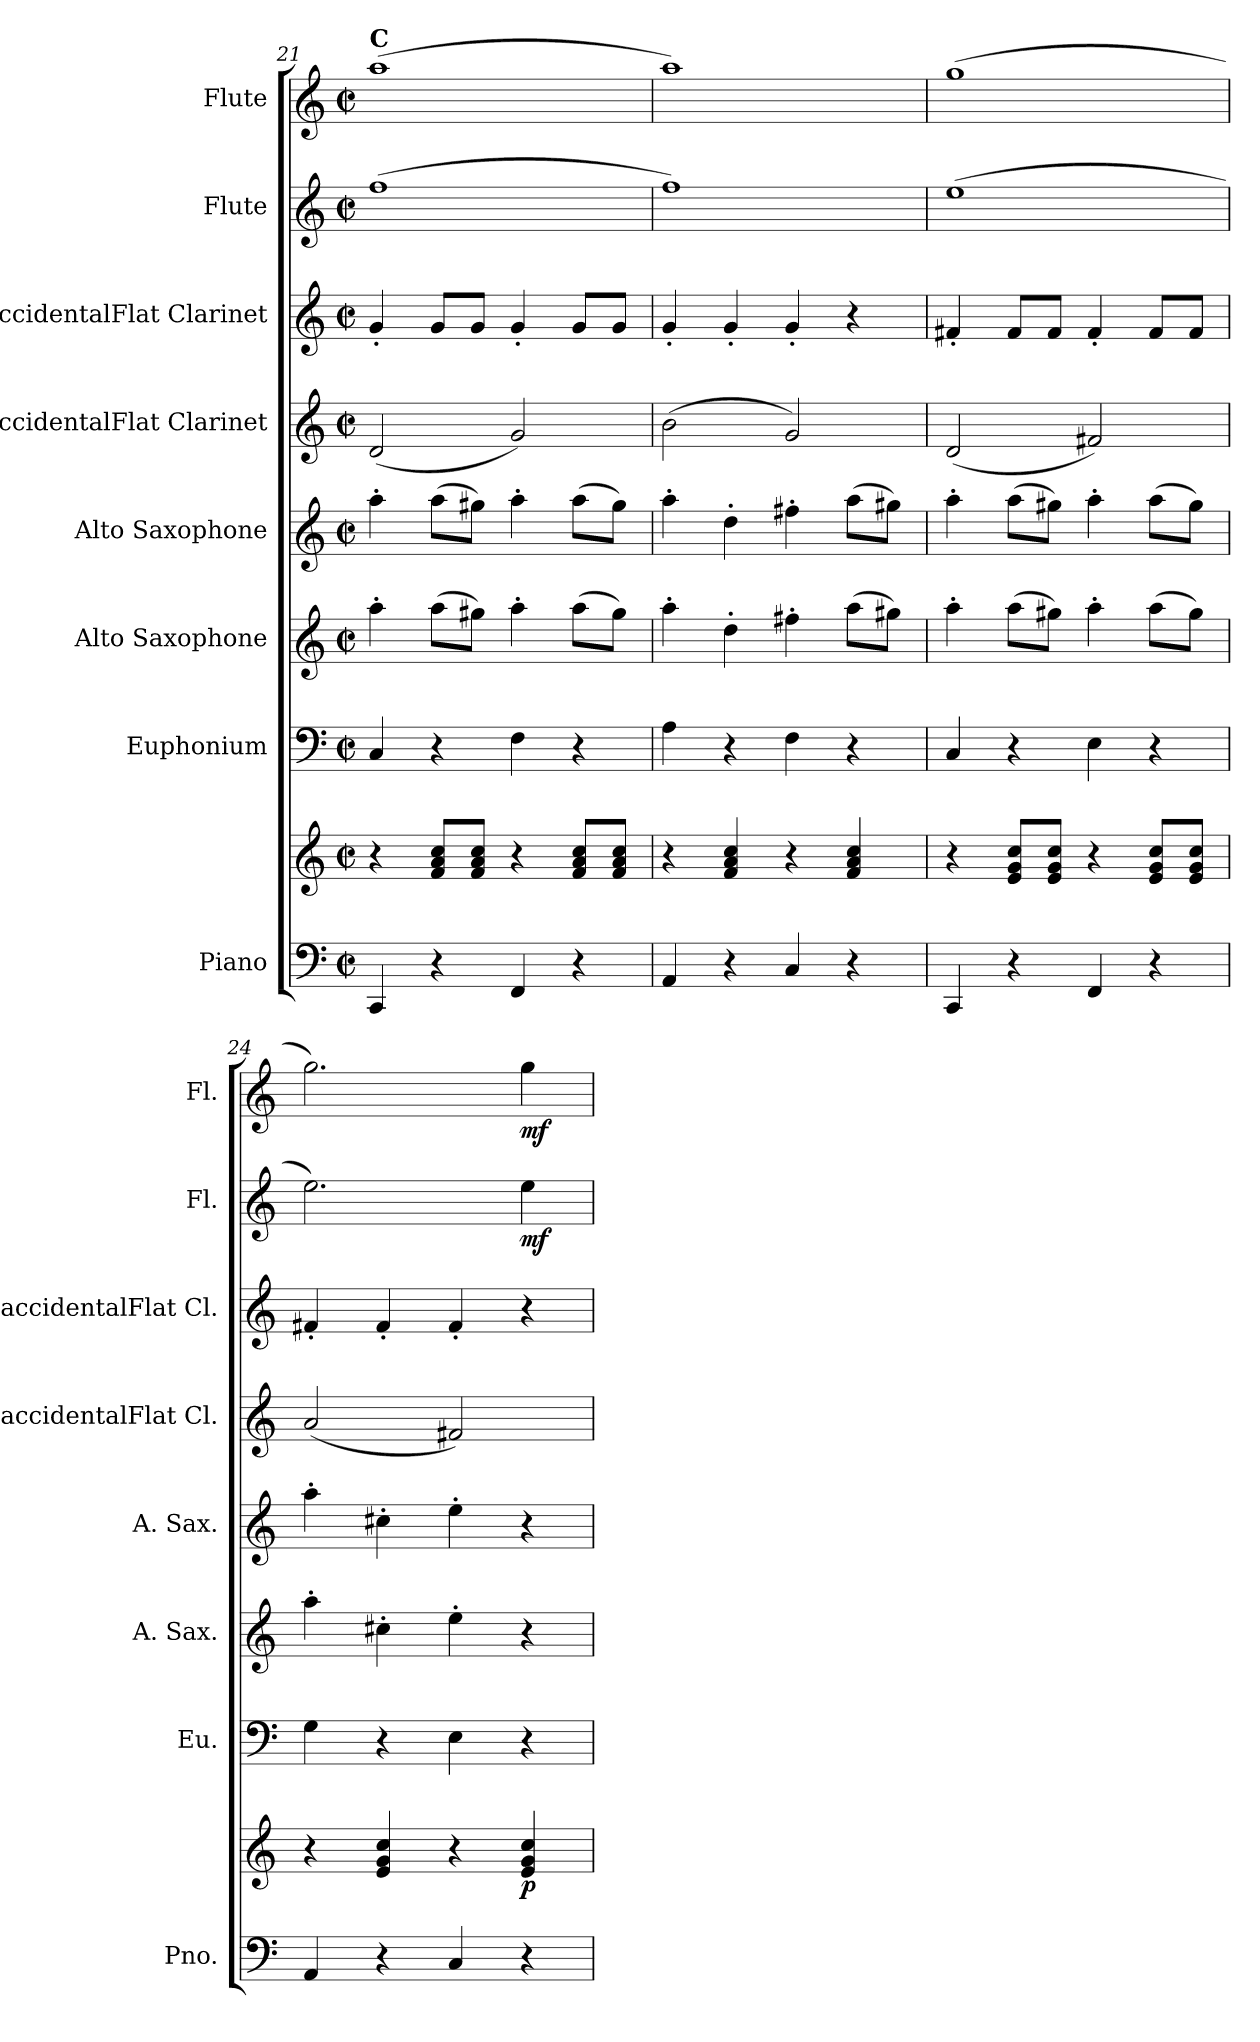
**kern	**kern	**dynam	**kern	**kern	**kern	**kern	**kern	**kern	**dynam	**kern	**dynam
*part8	*part8	*part8	*part7	*part6	*part5	*part4	*part3	*part2	*part2	*part1	*part1
*staff9	*staff8	*staff8/9	*staff7	*staff6	*staff5	*staff4	*staff3	*staff2	*staff2	*staff1	*staff1
*I"Piano	*	*	*I"Euphonium	*I"Alto Saxophone	*I"Alto Saxophone	*I"BaccidentalFlat Clarinet	*I"BaccidentalFlat Clarinet	*I"Flute	*	*I"Flute	*
*I'Pno.	*	*	*I'Eu.	*I'A. Sax.	*I'A. Sax.	*I'BaccidentalFlat Cl.	*I'BaccidentalFlat Cl.	*I'Fl.	*	*I'Fl.	*
*clefF4	*clefG2	*	*clefF4	*clefG2	*clefG2	*clefG2	*clefG2	*clefG2	*	*clefG2	*
*	*	*	*	*ITrd5c9	*ITrd5c9	*ITrd1c2	*ITrd1c2	*	*	*	*
*k[]	*k[]	*	*k[]	*k[b-e-a-]	*k[b-e-a-]	*k[b-e-]	*k[b-e-]	*k[]	*	*k[]	*
*M4/4	*M4/4	*	*M4/4	*M4/4	*M4/4	*M4/4	*M4/4	*M4/4	*	*M4/4	*
*met(c|)	*met(c|)	*	*met(c|)	*met(c|)	*met(c|)	*met(c|)	*met(c|)	*met(c|)	*	*met(c|)	*
=21	=21	=21	=21	=21	=21	=21	=21	=21	=21	=21	=21
!	!	!	!	!	!	!	!	!	!	!LO:TX:a:B:t=C	!
4CC/	4r	.	4C/	4cc'\	4cc'\	(<2c/	4f'/	(>1ff	.	(>1aa	.
4r	8f/ 8a/ 8cc/L	.	4r	(>8cc\L	(>8cc\L	.	8f/L	.	.	.	.
.	8f/ 8a/ 8cc/J	.	.	8bn\J)	8bn\J)	.	8f/J	.	.	.	.
4FF/	4r	.	4F\	4cc'\	4cc'\	2f/)	4f'/	.	.	.	.
4r	8f/ 8a/ 8cc/L	.	4r	(>8cc\L	(>8cc\L	.	8f/L	.	.	.	.
.	8f/ 8a/ 8cc/J	.	.	8b\J)	8b\J)	.	8f/J	.	.	.	.
=22	=22	=22	=22	=22	=22	=22	=22	=22	=22	=22	=22
4AA/	4r	.	4A\	4cc'\	4cc'\	(>2a\	4f'/	1ff)	.	1aa)	.
4r	4f/ 4a/ 4cc/	.	4r	4f'\	4f'\	.	4f'/	.	.	.	.
4C/	4r	.	4F\	4an'\	4an'\	2f/)	4f'/	.	.	.	.
4r	4f/ 4a/ 4cc/	.	4r	(>8cc\L	(>8cc\L	.	4r	.	.	.	.
.	.	.	.	8bn\J)	8bn\J)	.	.	.	.	.	.
=23	=23	=23	=23	=23	=23	=23	=23	=23	=23	=23	=23
4CC/	4r	.	4C/	4cc'\	4cc'\	(<2c/	4en'/	(>1ee	.	(>1gg	.
4r	8e/ 8g/ 8cc/L	.	4r	(>8cc\L	(>8cc\L	.	8e/L	.	.	.	.
.	8e/ 8g/ 8cc/J	.	.	8bn\J)	8bn\J)	.	8e/J	.	.	.	.
4FF/	4r	.	4E\	4cc'\	4cc'\	2en/)	4e'/	.	.	.	.
4r	8e/ 8g/ 8cc/L	.	4r	(>8cc\L	(>8cc\L	.	8e/L	.	.	.	.
.	8e/ 8g/ 8cc/J	.	.	8b\J)	8b\J)	.	8e/J	.	.	.	.
=24	=24	=24	=24	=24	=24	=24	=24	=24	=24	=24	=24
4AA/	4r	.	4G\	4cc'\	4cc'\	(<2g/	4en'/	2.ee\)	.	2.gg\)	.
4r	4e/ 4g/ 4cc/	.	4r	4en'\	4en'\	.	4e'/	.	.	.	.
4C/	4r	.	4E\	4g'\	4g'\	2en/)	4e'/	.	.	.	.
!	!	!LO:DY:b	!	!	!	!	!	!	!LO:DY:b	!	!LO:DY:b
4r	4e/ 4g/ 4cc/	p	4r	4r	4r	.	4r	4ee\	mf	4gg\	mf
=	=	=	=	=	=	=	=	=	=	=	=
*-	*-	*-	*-	*-	*-	*-	*-	*-	*-	*-	*-
